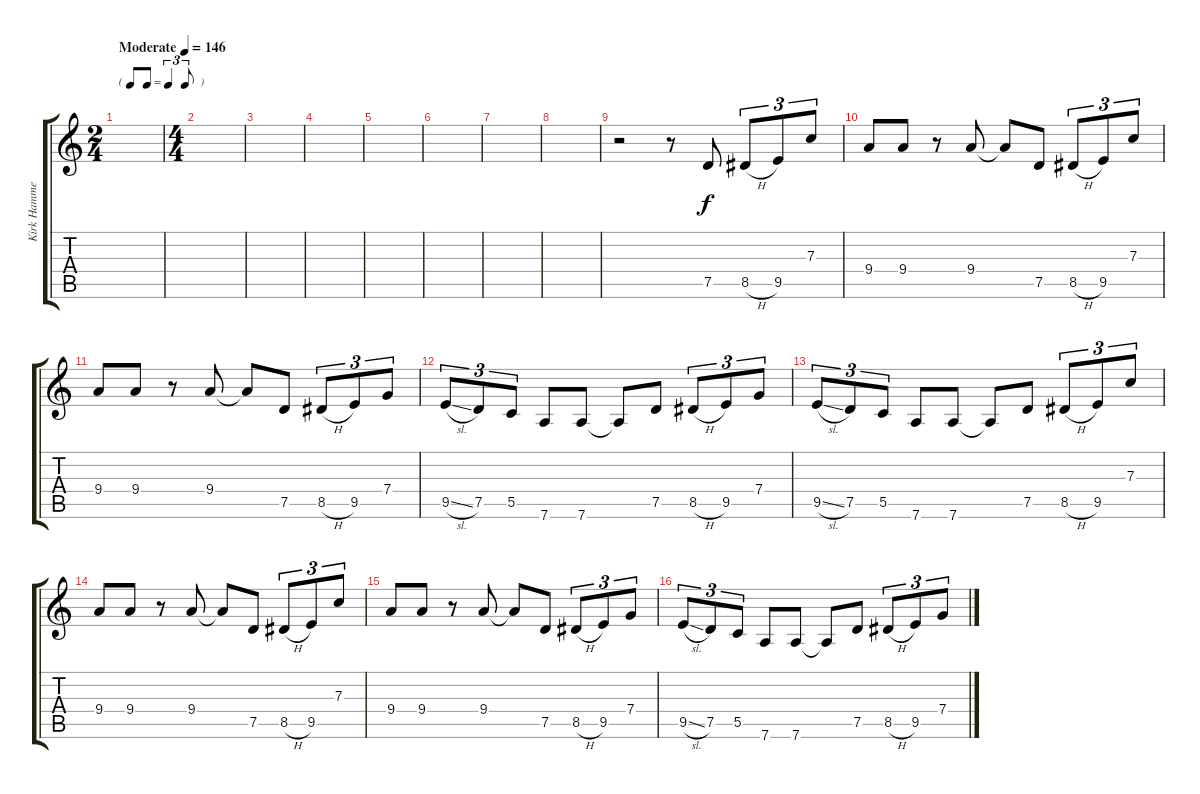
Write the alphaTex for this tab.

\track ("Kirk Hammet" "Kirk Hamme") {instrument distortionguitar}
\staff {score tabs}
\tuning (D4 A3 F3 C3 G2 D2) {hide}
\ts (2 4)
\tf triplet8th
\tempo (146 "Moderate")
\clef g2
\ks c
|
\ts (4 4)
|
|
|
|
|
|
|
r.2 r.8 7.5.8 8.5{h}.8{tu (3 2)} 9.5.8{tu (3 2)} 7.3.8{tu (3 2)} |
9.4.8 9.4.8 r.8 9.4.8 9.4{t}.8 7.5.8 8.5{h}.8{tu (3 2)} 9.5.8{tu (3 2)} 7.3.8{tu (3 2)} |
9.4.8 9.4.8 r.8 9.4.8 9.4{t}.8 7.5.8 8.5{h}.8{tu (3 2)} 9.5.8{tu (3 2)} 7.4.8{tu (3 2)} |
9.5{sl}.8{tu (3 2)} 7.5.8{tu (3 2)} 5.5.8{tu (3 2)} 7.6.8 7.6.8 7.6{t}.8 7.5.8 8.5{h}.8{tu (3 2)} 9.5.8{tu (3 2)} 7.4.8{tu (3 2)} |
9.5{sl}.8{tu (3 2)} 7.5.8{tu (3 2)} 5.5.8{tu (3 2)} 7.6.8 7.6.8 7.6{t}.8 7.5.8 8.5{h}.8{tu (3 2)} 9.5.8{tu (3 2)} 7.3.8{tu (3 2)} |
9.4.8 9.4.8 r.8 9.4.8 9.4{t}.8 7.5.8 8.5{h}.8{tu (3 2)} 9.5.8{tu (3 2)} 7.3.8{tu (3 2)} |
9.4.8 9.4.8 r.8 9.4.8 9.4{t}.8 7.5.8 8.5{h}.8{tu (3 2)} 9.5.8{tu (3 2)} 7.4.8{tu (3 2)} |
9.5{sl}.8{tu (3 2)} 7.5.8{tu (3 2)} 5.5.8{tu (3 2)} 7.6.8 7.6.8 7.6{t}.8 7.5.8 8.5{h}.8{tu (3 2)} 9.5.8{tu (3 2)} 7.4.8{tu (3 2)}
